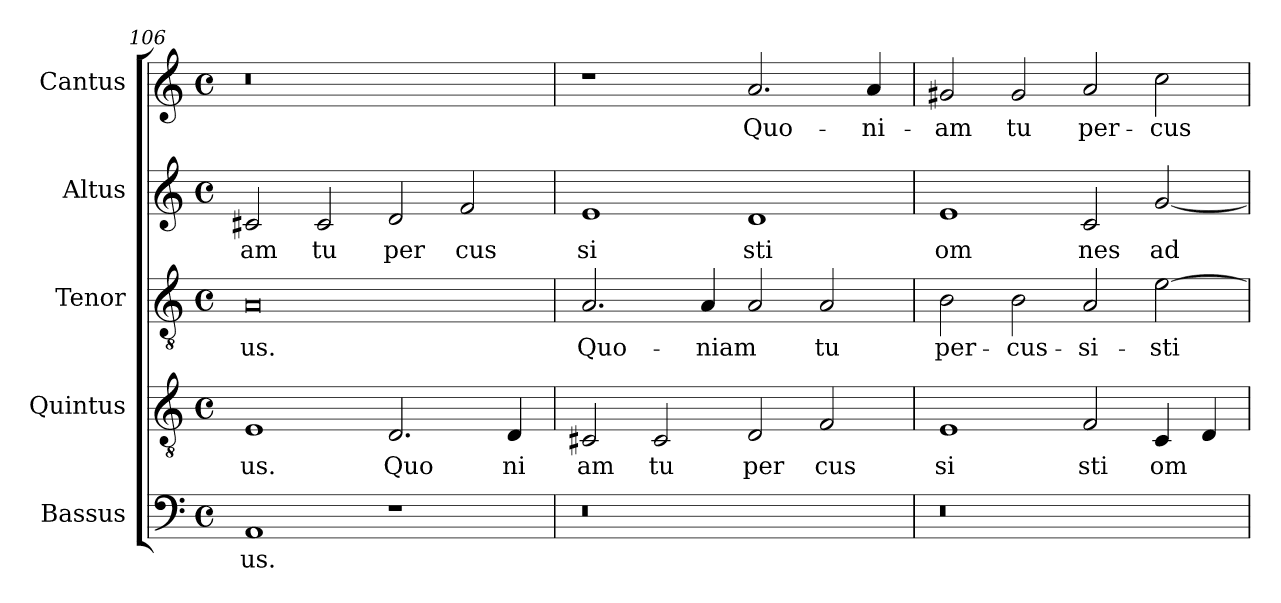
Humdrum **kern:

**kern	**text	**kern	**text	**kern	**text	**kern	**text	**kern	**text
*part5	*part5	*part4	*part4	*part3	*part3	*part2	*part2	*part1	*part1
*staff5	*staff5	*staff4	*staff4	*staff3	*staff3	*staff2	*staff2	*staff1	*staff1
*I"Bassus	*	*I"Quintus	*	*I"Tenor	*	*I"Altus	*	*I"Cantus	*
*clefF4	*	*clefGv2	*	*clefGv2	*	*clefG2	*	*clefG2	*
*M4/4	*	*M4/4	*	*M4/4	*	*M4/4	*	*M4/4	*
*met(c)	*	*met(c)	*	*met(c)	*	*met(c)	*	*met(c)	*
=106	=106	=106	=106	=106	=106	=106	=106	=106	=106
!	!LO:LY:b:cj	!	!LO:LY:b:cj	!	!LO:LY:b:cj	!	!LO:LY:b:cj	!	!
1AA	-us.	1E	us.	0A	-us.	2c#X/	am	0r	.
!	!	!	!	!	!	!	!LO:LY:b:cj	!	!
.	.	.	.	.	.	2c#/	tu	.	.
!	!	!	!LO:LY:b:cj	!	!	!	!LO:LY:b:cj	!	!
1r	.	2.D/	Quo	.	.	2d/	per	.	.
!	!	!	!	!	!	!	!LO:LY:b:cj	!	!
.	.	.	.	.	.	2f/	cus	.	.
!	!	!	!LO:LY:b:cj	!	!	!	!	!	!
.	.	4D/	ni	.	.	.	.	.	.
=107	=107	=107	=107	=107	=107	=107	=107	=107	=107
!	!	!	!LO:LY:b:cj	!	!LO:LY:b:cj	!	!LO:LY:b:cj	!	!
0r	.	2C#X/	am	2.A/	Quo-	1e	si	1r	.
!	!	!	!LO:LY:b:cj	!	!	!	!	!	!
.	.	2C#/	tu	.	.	.	.	.	.
!	!	!	!	!	!LO:LY:b	!	!	!	!
.	.	.	.	4A/	-niam	.	.	.	.
!	!	!	!LO:LY:b:cj	!	!	!	!LO:LY:b:cj	!	!LO:LY:b:cj
.	.	2D/	per	2A/	.	1d	sti	2.a/	Quo-
!	!	!	!LO:LY:b:cj	!	!LO:LY:b:cj	!	!	!	!
.	.	2F/	cus	2A/	tu	.	.	.	.
!	!	!	!	!	!	!	!	!	!LO:LY:b:cj
.	.	.	.	.	.	.	.	4a/	-ni-
=108	=108	=108	=108	=108	=108	=108	=108	=108	=108
!	!	!	!LO:LY:b:cj	!	!LO:LY:b:cj	!	!LO:LY:b:cj	!	!LO:LY:b:cj
0r	.	1E	si	2B\	per-	1e	om	2g#X/	-am
!	!	!	!	!	!LO:LY:b:cj	!	!	!	!LO:LY:b:cj
.	.	.	.	2B\	-cus-	.	.	2g#/	tu
!	!	!	!LO:LY:b:cj	!	!LO:LY:b:cj	!	!LO:LY:b:cj	!	!LO:LY:b:cj
.	.	2F/	sti	2A/	-si-	2c/	nes	2a/	per-
!	!	!	!LO:LY:b	!	!LO:LY:b:cj	!	!LO:LY:b:cj	!	!LO:LY:b:cj
.	.	4C/	om	[>2e\	-sti	[<2g/	ad	2cc\	-cus-
.	.	4D/	.	.	.	.	.	.	.
=	=	=	=	=	=	=	=	=	=
*-	*-	*-	*-	*-	*-	*-	*-	*-	*-
